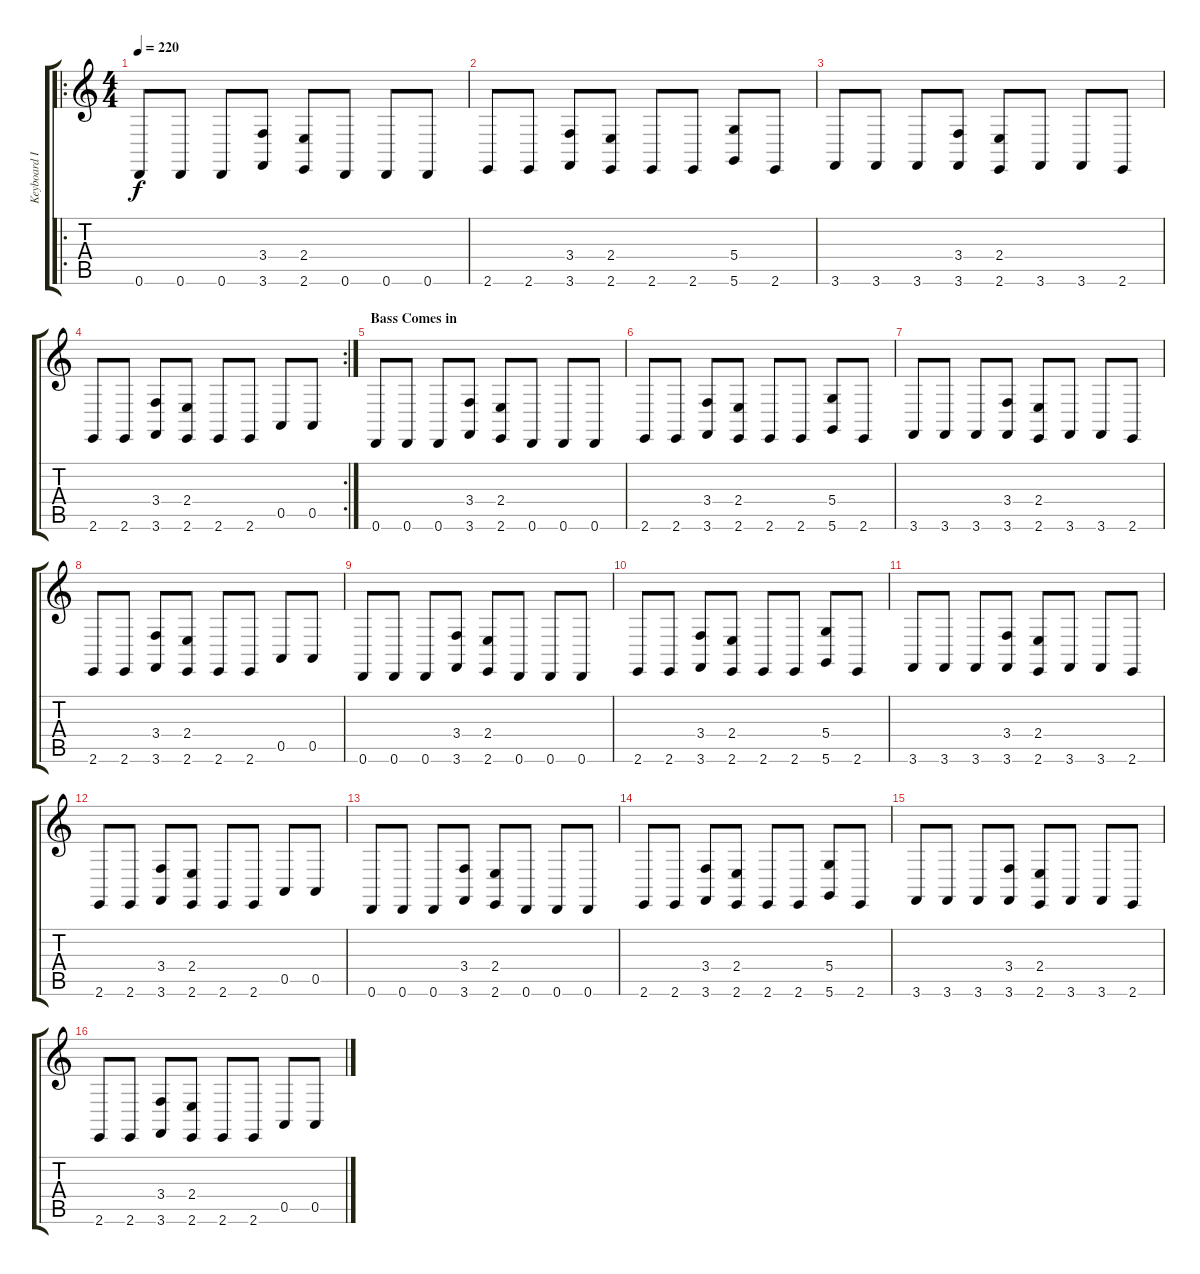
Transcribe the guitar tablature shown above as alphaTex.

\track ("Keyboard Intro" "Keyboard I") {instrument harpsichord}
\staff {score tabs}
\tuning (E4 B3 G3 D3 A2 D2) {hide}
\ro
\ts (4 4)
\tempo 220
\clef g2
\ks c
0.6.8{dy f instrument harpsichord} 0.6.8 0.6.8 (3.4 3.6).8 (2.4 2.6).8 0.6.8 0.6.8 0.6.8 |
2.6.8 2.6.8 (3.4 3.6).8 (2.4 2.6).8 2.6.8 2.6.8 (5.4 5.6).8 2.6.8 |
3.6.8 3.6.8 3.6.8 (3.4 3.6).8 (2.4 2.6).8 3.6.8 3.6.8 2.6.8 |
\rc 2
2.6.8 2.6.8 (3.4 3.6).8 (2.4 2.6).8 2.6.8 2.6.8 0.5.8 0.5.8 |
\section ("" "Bass Comes in")
0.6.8 0.6.8 0.6.8 (3.4 3.6).8 (2.4 2.6).8 0.6.8 0.6.8 0.6.8 |
2.6.8 2.6.8 (3.4 3.6).8 (2.4 2.6).8 2.6.8 2.6.8 (5.4 5.6).8 2.6.8 |
3.6.8 3.6.8 3.6.8 (3.4 3.6).8 (2.4 2.6).8 3.6.8 3.6.8 2.6.8 |
2.6.8 2.6.8 (3.4 3.6).8 (2.4 2.6).8 2.6.8 2.6.8 0.5.8 0.5.8 |
0.6.8 0.6.8 0.6.8 (3.4 3.6).8 (2.4 2.6).8 0.6.8 0.6.8 0.6.8 |
2.6.8 2.6.8 (3.4 3.6).8 (2.4 2.6).8 2.6.8 2.6.8 (5.4 5.6).8 2.6.8 |
3.6.8 3.6.8 3.6.8 (3.4 3.6).8 (2.4 2.6).8 3.6.8 3.6.8 2.6.8 |
2.6.8 2.6.8 (3.4 3.6).8 (2.4 2.6).8 2.6.8 2.6.8 0.5.8 0.5.8 |
0.6.8 0.6.8 0.6.8 (3.4 3.6).8 (2.4 2.6).8 0.6.8 0.6.8 0.6.8 |
2.6.8 2.6.8 (3.4 3.6).8 (2.4 2.6).8 2.6.8 2.6.8 (5.4 5.6).8 2.6.8 |
3.6.8 3.6.8 3.6.8 (3.4 3.6).8 (2.4 2.6).8 3.6.8 3.6.8 2.6.8 |
2.6.8 2.6.8 (3.4 3.6).8 (2.4 2.6).8 2.6.8 2.6.8 0.5.8 0.5.8
